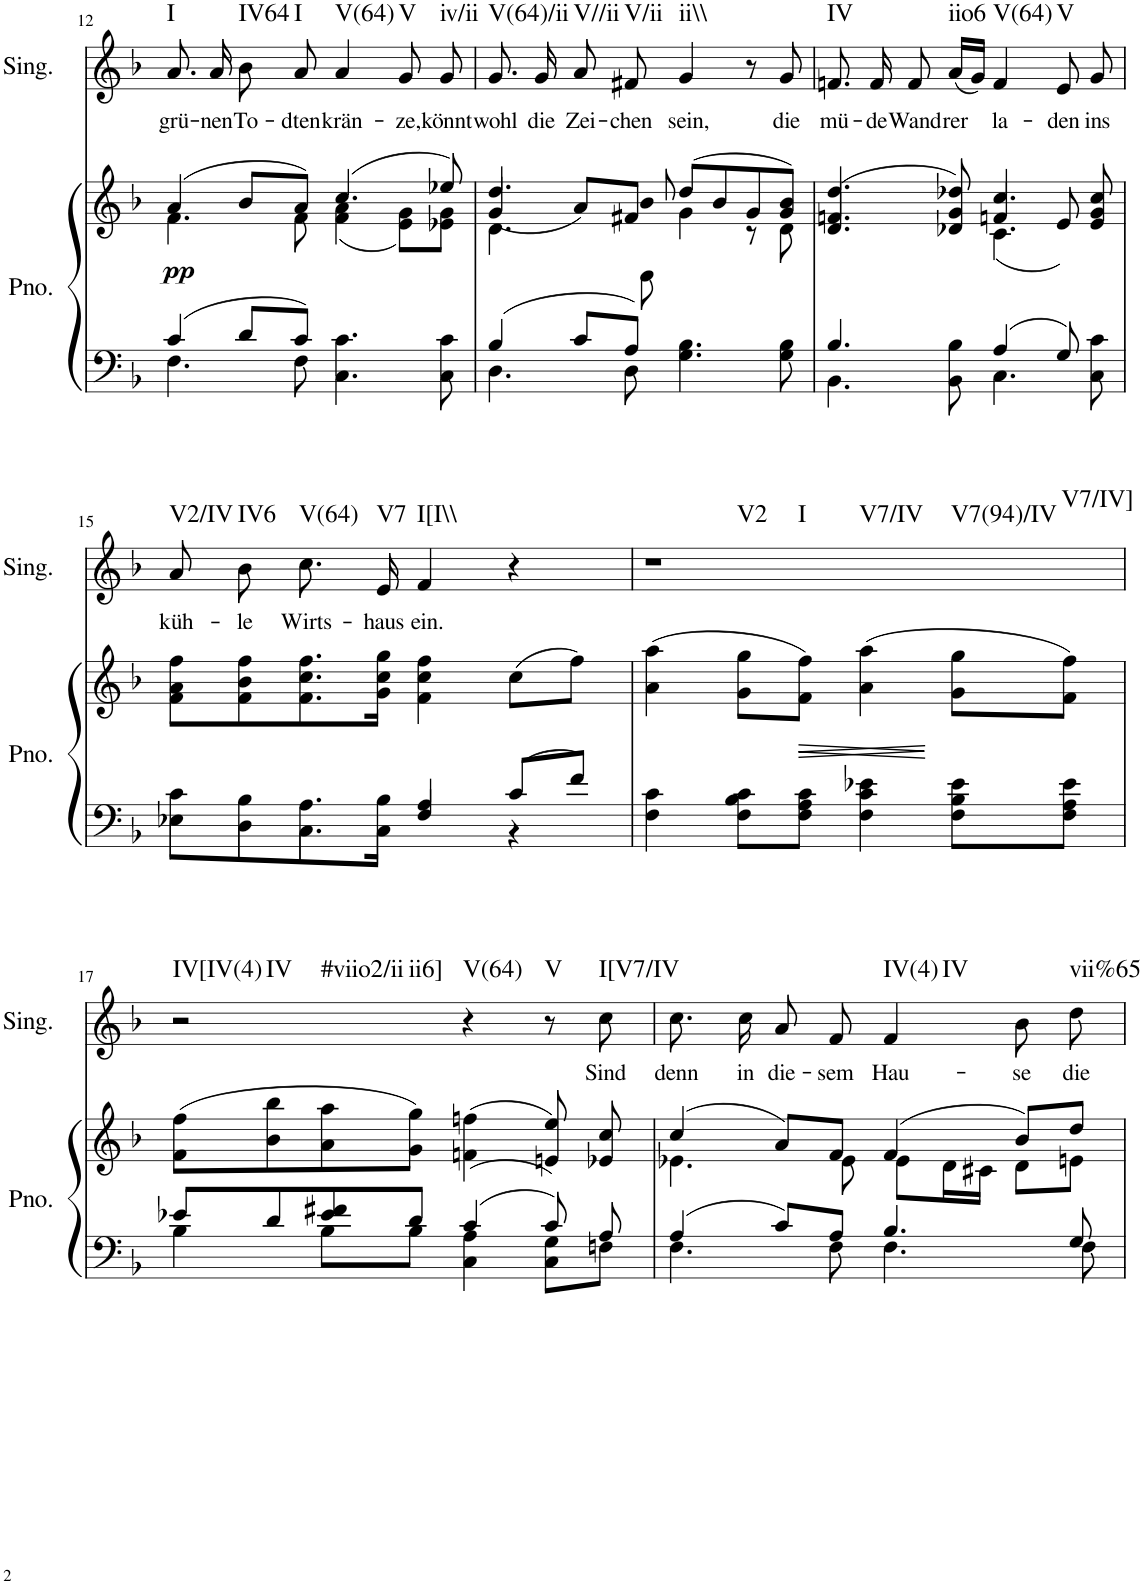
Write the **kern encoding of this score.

**kern	**kern	**dynam	**kern	**text	**harte
*part2	*part2	*part2	*part1	*part1	*part1
*staff3	*staff2	*staff2/3	*staff1	*staff1	*
*I"Pianoforte	*	*	*I"Singstimme	*	*
*I'Pno.	*	*	*I'Sing.	*	*
!!LO:PB:g=z
*clefF4	*clefG2	*	*clefG2	*	*
*k[b-]	*k[b-]	*	*k[b-]	*	*
*M4/4	*M4/4	*	*M4/4	*	*
*met(c)	*met(c)	*	*met(c)	*	*
=12	=12	=12	=12	=12	=12
*^	*^	*	*	*	*
!	!	!	!	!LO:DY:b	!	!LO:LY:b	!LO:H:kt=I
4c/	4.F\	(4a/	4.f\	pp	8.a/	grü-	N
!	!	!	!	!	!	!LO:LY:b	!
.	.	.	.	.	16a/	-nen	.
!	!	!	!	!	!	!LO:LY:b	!LO:H:kt=IV64
8d/L	.	8b-/L	.	.	8b-\	To-	N
!	!	!	!	!	!	!LO:LY:b	!LO:H:kt=I
8c/J	8F\	8a/J)	8f\	.	8a/	-dten-	N
!	!	!	!	!	!	!LO:LY:b	!LO:H:kt=V(64)
4.c\	4.C\	(4.cc/	(4f\ 4a\	.	4a/	-krän-	N
!	!	!	!	!	!	!LO:LY:b	!LO:H:kt=V
.	.	.	8e\ 8g\L)	.	8g/	-ze,	N
!	!	!	!	!	!	!LO:LY:b	!LO:H:kt=iv/ii
8c\	8C\	8ee-X/)	8e-X\ 8g\J	.	8g/	könnt	N
=13	=13	=13	=13	=13	=13	=13	=13
*	*	*	*^	*	*	*	*
!	!	!	!	!	!	!	!LO:LY:b	!LO:H:kt=V(64)/ii
4B-/	4.D\	4.dd/	(<4g/	4.d\	.	8.g/	wohl	N
!	!	!	!	!	!	!	!LO:LY:b	!
.	.	.	.	.	.	16g/	die	.
!	!	!	!	!	!	!	!LO:LY:b	!LO:H:kt=V//ii
8c/L	.	.	8a/L)	.	.	8a/	Zei-	N
!	!	!	!	!	!	!	!LO:LY:b	!LO:H:kt=V/ii
8A/J	8D\	8dd/	8f#X/J	8d\	.	8f#X/	-chen	N
!	!	!	!	!	!	!	!LO:LY:b	!LO:H:kt=ii\\
4.G\ 4.B-\	2ryy	(8dd/L	4g\	2ryy	.	4g/	sein,	N
.	.	8b-/	.	.	.	.	.	.
.	.	8g/	8r	.	.	8r	.	.
!	!	!	!	!	!	!	!LO:LY:b	!
8G\ 8B-\	.	8g/ 8b-/J)	8d\	.	.	8g/	die	.
=14	=14	=14	=14	=14	=14	=14	=14	=14
!	!	!	!	!	!	!	!LO:LY:b	!LO:H:kt=IV
4.B-/	4.BB-\	(4.dd/	4.fn/	4.d/	.	8.fn/	mü-	N
!	!	!	!	!	!	!	!LO:LY:b	!
.	.	.	.	.	.	16f/	-de	.
!	!	!	!	!	!	!	!LO:LY:b	!
.	.	.	.	.	.	8f/	Wand-	.
!	!	!	!	!	!	!	!LO:LY:b	!LO:H:kt=iio6
8BB-\ 8B-\	8ryy	8d-X/ 8g/ 8dd-X/)	8ryy	8ryy	.	(16a/LL	-rer	N
.	.	.	.	.	.	16g/JJ)	.	.
!	!	!	!	!	!	!	!LO:LY:b	!LO:H:kt=V(64)
4A/	4.C\	4.cc/	(4fn/	4.c\	.	4f/	la-	N
!	!	!	!	!	!	!	!LO:LY:b	!LO:H:kt=V
8G/	.	.	8e/)	.	.	8e/	-den	N
!	!	!	!	!	!	!	!LO:LY:b	!
8C\ 8c\	8ryy	8e/ 8g/ 8cc/	8ryy	8ryy	.	8g/	ins	.
!!LO:LB:g=z
=15	=15	=15	=15	=15	=15	=15	=15	=15
!	!	!	!	!	!	!	!LO:LY:b	!LO:H:kt=V2/IV
*	*	*v	*v	*v	*	*	*	*
8c\L	8E-X\L	8f\ 8a\ 8ff\L	.	8a/	küh-	N
!	!	!	!	!	!LO:LY:b	!LO:H:kt=IV6
8B-\	8D\	8f\ 8b-\ 8ff\	.	8b-\	-le	N
!	!	!	!	!	!LO:LY:b	!LO:H:kt=V(64)
8.A\	8.C\	8.f\ 8.cc\ 8.ff\	.	8.cc\	Wirts-	N
!	!	!	!	!	!LO:LY:b	!LO:H:kt=V7
16B-\Jk	16C\Jk	16g\ 16cc\ 16gg\Jk	.	16e/	-haus	N
!	!	!	!	!	!LO:LY:b	!LO:H:kt=I[I\\
4A/	4F/	4f\ 4cc\ 4ff\	.	4f/	ein.	N
8c/L	4r	(8cc\L	.	4r	.	.
8f/J	.	8ff\J)	.	.	.	.
*v	*v	*	*	*	*	*
=16	=16	=16	=16	=16	=16
!	!	!	!	!	!LO:H:n=1:kt=V2
!	!	!	!	!	!LO:H:n=2:kt=I
!	!	!	!	!	!LO:H:n=3:kt=V7/IV
!	!	!	!	!	!LO:H:n=4:kt=V7(94)/IV
!	!	!	!	!	!LO:H:n=5:kt=V7/IV]
4F\ 4c\	(4a\ 4aa\	.	1r	.	N N N N N
8F\ 8B-\ 8c\L	8g\ 8gg\L	.	.	.	.
!	!	!LO:HP:b	!	!	!
!	!	!LO:HP:n=1:b	!	!	!
8F\ 8A\ 8c\J	8f\ 8ff\J)	< >	.	.	.
4F\ 4c\ 4e-X\	(4a\ 4aa\	[	.	.	.
8F\ 8B-\ 8e-\L	8g\ 8gg\L	]	.	.	.
8F\ 8A\ 8e-\J	8f\ 8ff\J)	.	.	.	.
!!LO:LB:g=z
=17	=17	=17	=17	=17	=17
*^	*	*	*	*	*
!	!	!	!	!	!	!LO:H:n=1:kt=IV[IV(4)
!	!	!	!	!	!	!LO:H:n=2:kt=IV
!	!	!	!	!	!	!LO:H:n=3:kt=#viio2/ii
!	!	!	!	!	!	!LO:H:n=4:kt=ii6]
8e-X/L	4B-\	(8f\ 8ff\L	.	2r	.	N N N N
8d/	.	8b-\ 8bb-\	.	.	.	.
8e-/ 8f#X/	8B-\L	8a\ 8aa\	.	.	.	.
8d/J	8B-\J	8g\ 8gg\J)	.	.	.	.
!	!	!	!	!	!	!LO:H:kt=V(64)
4c/	4C\ 4A\	((4fn\ 4ffn\	.	4r	.	N
!	!	!	!	!	!	!LO:H:kt=V
8c/	8C\ 8G\L	8en/ 8ee/))	.	8r	.	N
!	!	!	!	!	!LO:LY:b	!LO:H:kt=I[V7/IV
8A/	8Fn\J	8e-X/ 8cc/	.	8cc\	Sind	N
=18	=18	=18	=18	=18	=18	=18
*	*	*^	*	*	*	*
!	!	!	!	!	!	!LO:LY:b	!
4A/	4.F\	(4cc/	4.e-X\	.	8.cc\	denn	.
!	!	!	!	!	!	!LO:LY:b	!
.	.	.	.	.	16cc\	in	.
!	!	!	!	!	!	!LO:LY:b	!
8c/L	.	8a/L)	.	.	8a/	die-	.
!	!	!	!	!	!	!LO:LY:b	!
8A/J	8F\	8f/J	8e-\	.	8f/	-sem	.
!	!	!	!	!	!	!LO:LY:b	!LO:H:n=1:kt=IV(4)
!	!	!	!	!	!	!	!LO:H:n=2:kt=IV
4.B-/	4.F\	(4f/	8e-\L	.	4f/	Hau-	N N
.	.	.	16d\L	.	.	.	.
.	.	.	16c#X\JJ	.	.	.	.
!	!	!	!	!	!	!LO:LY:b	!
.	.	8b-/L)	8d\L	.	8b-\	se	.
!	!	!	!	!	!	!LO:LY:b	!LO:H:kt=vii%65
8G/	8F\	8dd/J	8en\J	.	8dd\	die	N
*v	*v	*	*	*	*	*	*
*	*v	*v	*	*	*	*
=	=	=	=	=	=
*-	*-	*-	*-	*-	*-
